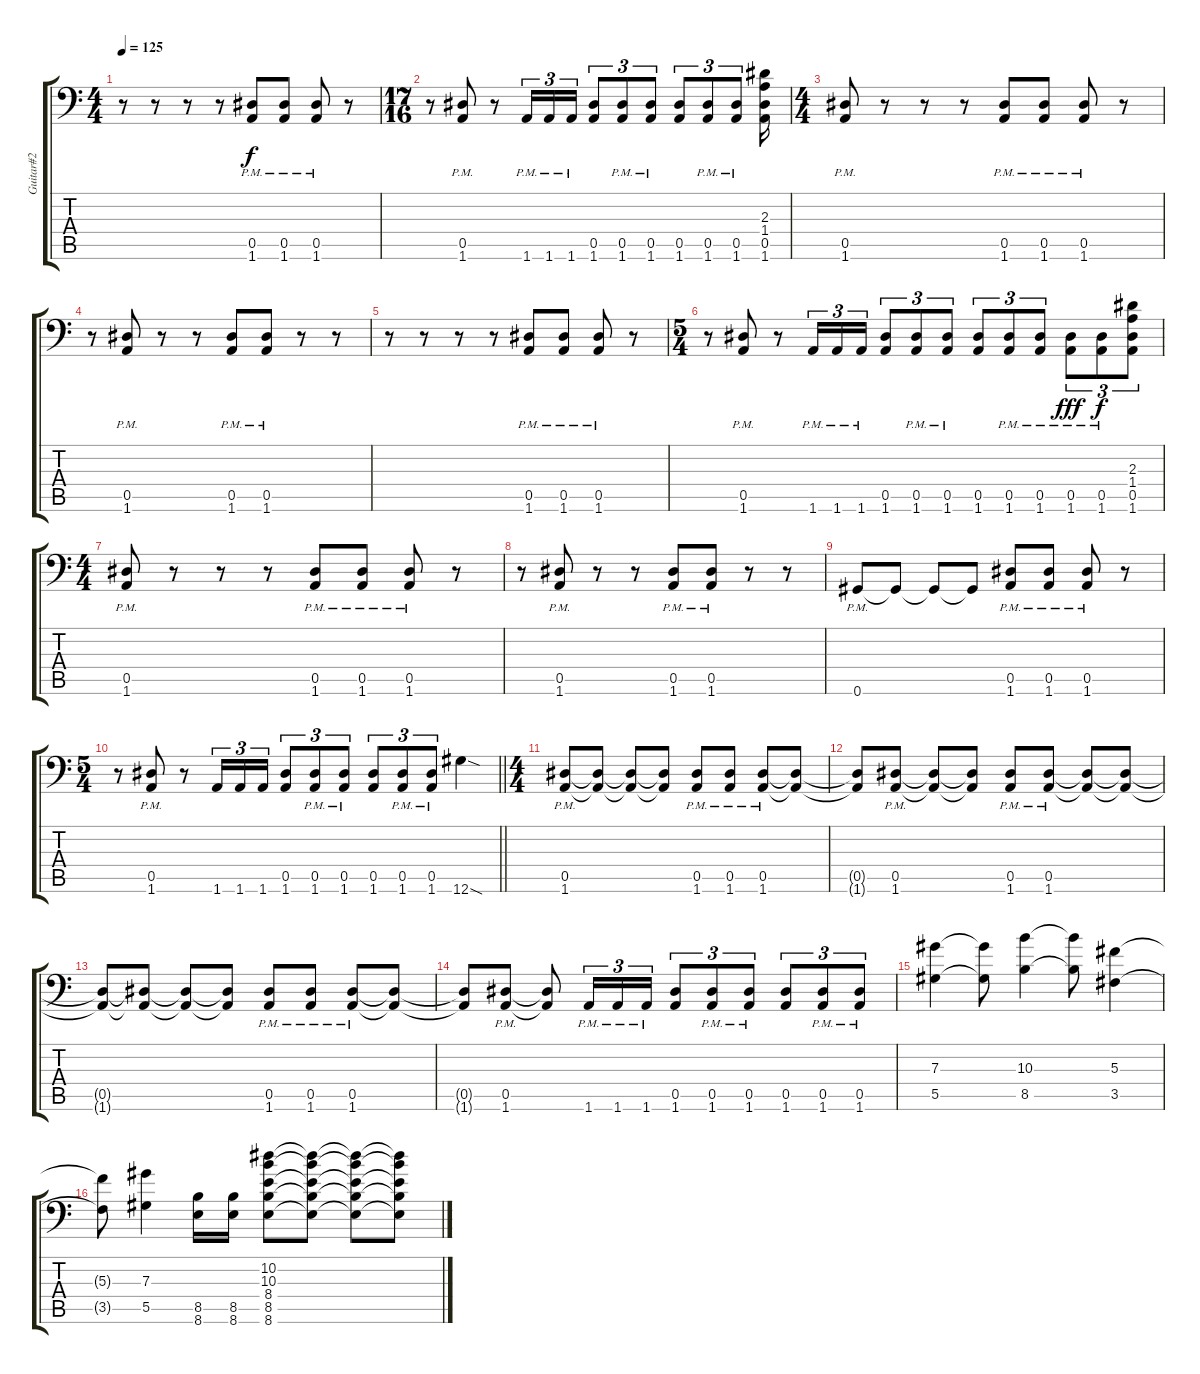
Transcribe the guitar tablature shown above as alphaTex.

\track ("Guitar#2" "Guitar#2") {instrument distortionguitar}
\staff {score tabs}
\tuning (Bb3 F3 Db3 Ab2 Eb2 Ab1) {hide}
\ts (4 4)
\tempo 125
\clef f4
\ks c
r.8{dy f} r.8 r.8 r.8 (0.5{pm} 1.6{pm}).8 (0.5{pm} 1.6{pm}).8 (0.5{pm} 1.6{pm}).8 r.8 |
\ts (17 16)
r.8 (0.5{pm} 1.6{pm}).8 r.8 1.6{pm}.16{tu (3 2)} 1.6{pm}.16{tu (3 2)} 1.6{pm}.16{tu (3 2)} (0.5 1.6).8{tu (3 2)} (0.5{pm} 1.6{pm}).8{tu (3 2)} (0.5{pm} 1.6{pm}).8{tu (3 2)} (0.5 1.6).8{tu (3 2)} (0.5{pm} 1.6{pm}).8{tu (3 2)} (0.5{pm} 1.6{pm}).8{tu (3 2)} (2.3 1.4 0.5 1.6).16 |
\ts (4 4)
(0.5{pm} 1.6{pm}).8 r.8 r.8 r.8 (0.5{pm} 1.6{pm}).8 (0.5{pm} 1.6{pm}).8 (0.5{pm} 1.6{pm}).8 r.8 |
r.8 (0.5{pm} 1.6{pm}).8 r.8 r.8 (0.5{pm} 1.6{pm}).8 (0.5{pm} 1.6{pm}).8 r.8 r.8 |
r.8 r.8 r.8 r.8 (0.5{pm} 1.6{pm}).8 (0.5{pm} 1.6{pm}).8 (0.5{pm} 1.6{pm}).8 r.8 |
\ts (5 4)
r.8 (0.5{pm} 1.6{pm}).8 r.8 1.6{pm}.16{tu (3 2)} 1.6{pm}.16{tu (3 2)} 1.6{pm}.16{tu (3 2)} (0.5 1.6).8{tu (3 2)} (0.5{pm} 1.6{pm}).8{tu (3 2)} (0.5{pm} 1.6{pm}).8{tu (3 2)} (0.5 1.6).8{tu (3 2)} (0.5{pm} 1.6{pm}).8{tu (3 2)} (0.5{pm} 1.6{pm}).8{tu (3 2)} (0.5{pm} 1.6{pm}).8{tu (3 2) dy fff} (0.5{pm} 1.6{pm}).8{tu (3 2) dy f} (2.3 1.4 0.5 1.6).8{tu (3 2)} |
\ts (4 4)
(0.5{pm} 1.6{pm}).8 r.8 r.8 r.8 (0.5{pm} 1.6{pm}).8 (0.5{pm} 1.6{pm}).8 (0.5{pm} 1.6{pm}).8 r.8 |
r.8 (0.5{pm} 1.6{pm}).8 r.8 r.8 (0.5{pm} 1.6{pm}).8 (0.5{pm} 1.6{pm}).8 r.8 r.8 |
0.6{pm}.8 0.6{t}.8 0.6{t}.8 0.6{t}.8 (0.5{pm} 1.6{pm}).8 (0.5{pm} 1.6{pm}).8 (0.5{pm} 1.6{pm}).8 r.8 |
\ts (5 4)
\barLineRight lightlight
r.8 (0.5{pm} 1.6{pm}).8 r.8 1.6.16{tu (3 2)} 1.6.16{tu (3 2)} 1.6.16{tu (3 2)} (0.5 1.6).8{tu (3 2)} (0.5{pm} 1.6{pm}).8{tu (3 2)} (0.5{pm} 1.6{pm}).8{tu (3 2)} (0.5 1.6).8{tu (3 2)} (0.5{pm} 1.6{pm}).8{tu (3 2)} (0.5{pm} 1.6{pm}).8{tu (3 2)} 12.6{sod}.4 |
\ts (4 4)
\section ("" "")
(0.5{pm} 1.6{pm}).8 (0.5{t} 1.6{t}).8 (0.5{t} 1.6{t}).8 (0.5{t} 1.6{t}).8 (0.5{pm} 1.6{pm}).8 (0.5{pm} 1.6{pm}).8 (0.5{pm} 1.6{pm}).8 (0.5{t} 1.6{t}).8 |
(0.5{t} 1.6{t}).8 (0.5{pm} 1.6{pm}).8 (0.5{t} 1.6{t}).8 (0.5{t} 1.6{t}).8 (0.5{pm} 1.6{pm}).8 (0.5{pm} 1.6{pm}).8 (0.5{t} 1.6{t}).8 (0.5{t} 1.6{t}).8 |
(0.5{t} 1.6{t}).8 (0.5{t} 1.6{t}).8 (0.5{t} 1.6{t}).8 (0.5{t} 1.6{t}).8 (0.5{pm} 1.6{pm}).8 (0.5{pm} 1.6{pm}).8 (0.5{pm} 1.6{pm}).8 (0.5{t} 1.6{t}).8 |
(0.5{t} 1.6{t}).8 (0.5{pm} 1.6{pm}).8 (0.5{t} 1.6{t}).8 1.6{pm}.16{tu (3 2)} 1.6{pm}.16{tu (3 2)} 1.6{pm}.16{tu (3 2)} (0.5 1.6).8{tu (3 2)} (0.5{pm} 1.6{pm}).8{tu (3 2)} (0.5{pm} 1.6{pm}).8{tu (3 2)} (0.5 1.6).8{tu (3 2)} (0.5{pm} 1.6{pm}).8{tu (3 2)} (0.5{pm} 1.6{pm}).8{tu (3 2)} |
(7.3 5.5).4 (7.3{t} 5.5{t}).8 (10.3 8.5).4 (10.3{t} 8.5{t}).8 (5.3 3.5).4 |
(5.3{t} 3.5{t}).8 (7.3 5.5).4 (8.5 8.6).16 (8.5 8.6).16 (10.2 10.3 8.4 8.5 8.6).8 (10.2{t} 10.3{t} 8.4{t} 8.5{t} 8.6{t}).8 (10.2{t} 10.3{t} 8.4{t} 8.5{t} 8.6{t}).8 (10.2{t} 10.3{t} 8.4{t} 8.5{t} 8.6{t}).8
